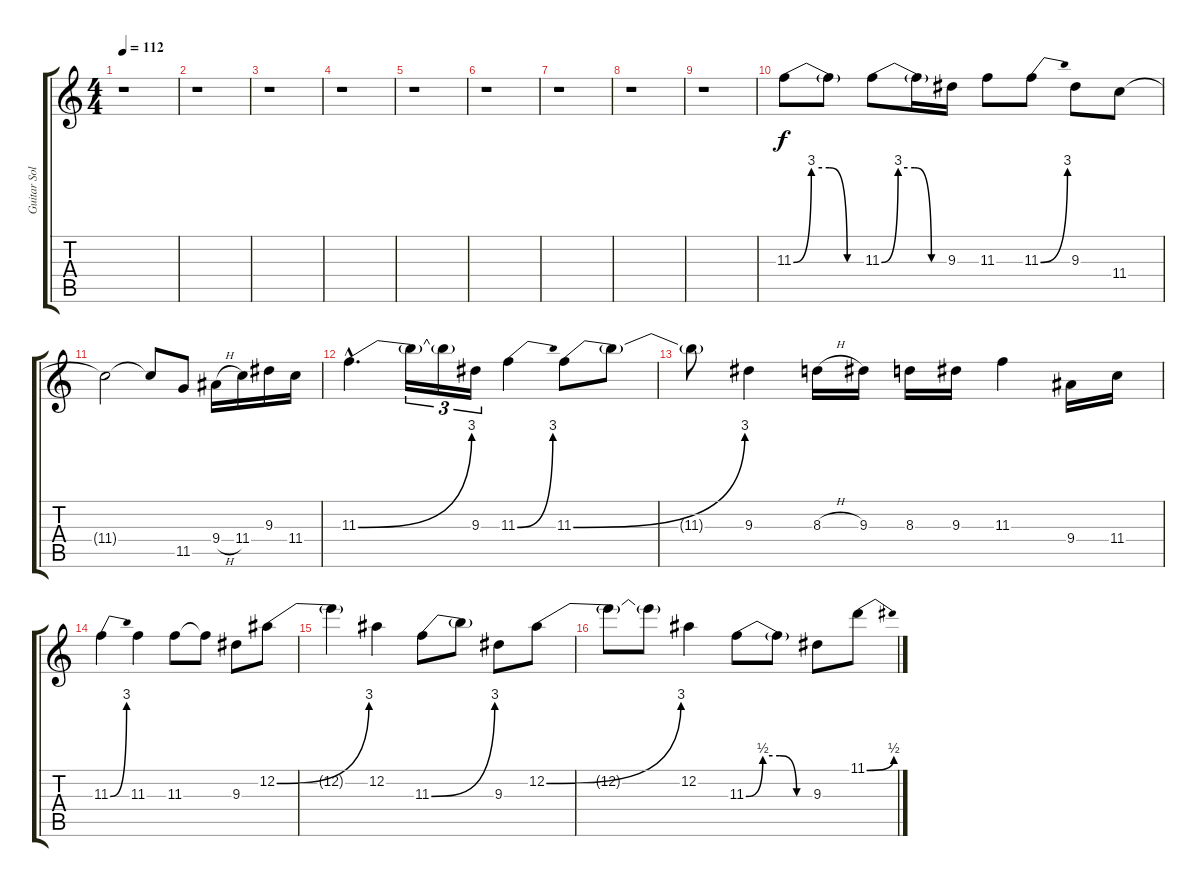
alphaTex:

\track ("Guitar Solo" "Guitar Sol") {instrument distortionguitar}
\staff {score tabs}
\tuning (Eb4 Bb3 Gb3 Db3 Ab2 Eb2) {hide}
\ts (4 4)
\tempo 112
\clef g2
\ks c
r.1{dy f} |
r.1 |
r.1 |
r.1 |
r.1 |
r.1 |
r.1 |
r.1 |
r.1 |
11.3{be (custom 0 0 15 12 30 12 45 0 60 0)}.8 11.3{t}.8 11.3{be (custom 0 0 15 12 30 12 45 0 60 0)}.8 11.3{t}.16 9.3.16 11.3.8 11.3{be (bend 0 0 60 12)}.8 9.3.8 11.4.8 |
11.4{t}.2 11.4{t}.8 11.5.8 9.4{h}.16 11.4.16 9.3.16 11.4.16 |
11.3{be (bend 0 0 60 12) hac}.4{d} 11.3{t}.16{tu (3 2)} 11.3{t}.16{tu (3 2)} 9.3.16{tu (3 2)} 11.3{be (bend 0 0 60 12)}.4 11.3{be (bend 0 0 60 12)}.8 11.3{t}.8 |
11.3{t}.8 9.3.4 8.3{h}.16 9.3.16 8.3.16 9.3.16 11.3.4 9.4.16 11.4.16 |
11.3{be (bend 0 0 60 12)}.4 11.3.4 11.3.8 11.3{t}.8 9.3.8 12.2{be (bend 0 0 60 12)}.8 |
12.2{t}.4 12.2.4 11.3{be (bend 0 0 60 12)}.8 11.3{t}.8 9.3.8 12.2{be (bend 0 0 60 12)}.8 |
12.2{t}.8 12.2{t}.8 12.2.4 11.3{be (custom 0 0 15 2 30 2 45 0 60 0)}.8 11.3{t}.8 9.3.8 11.1{be (bend 0 0 60 2)}.8
